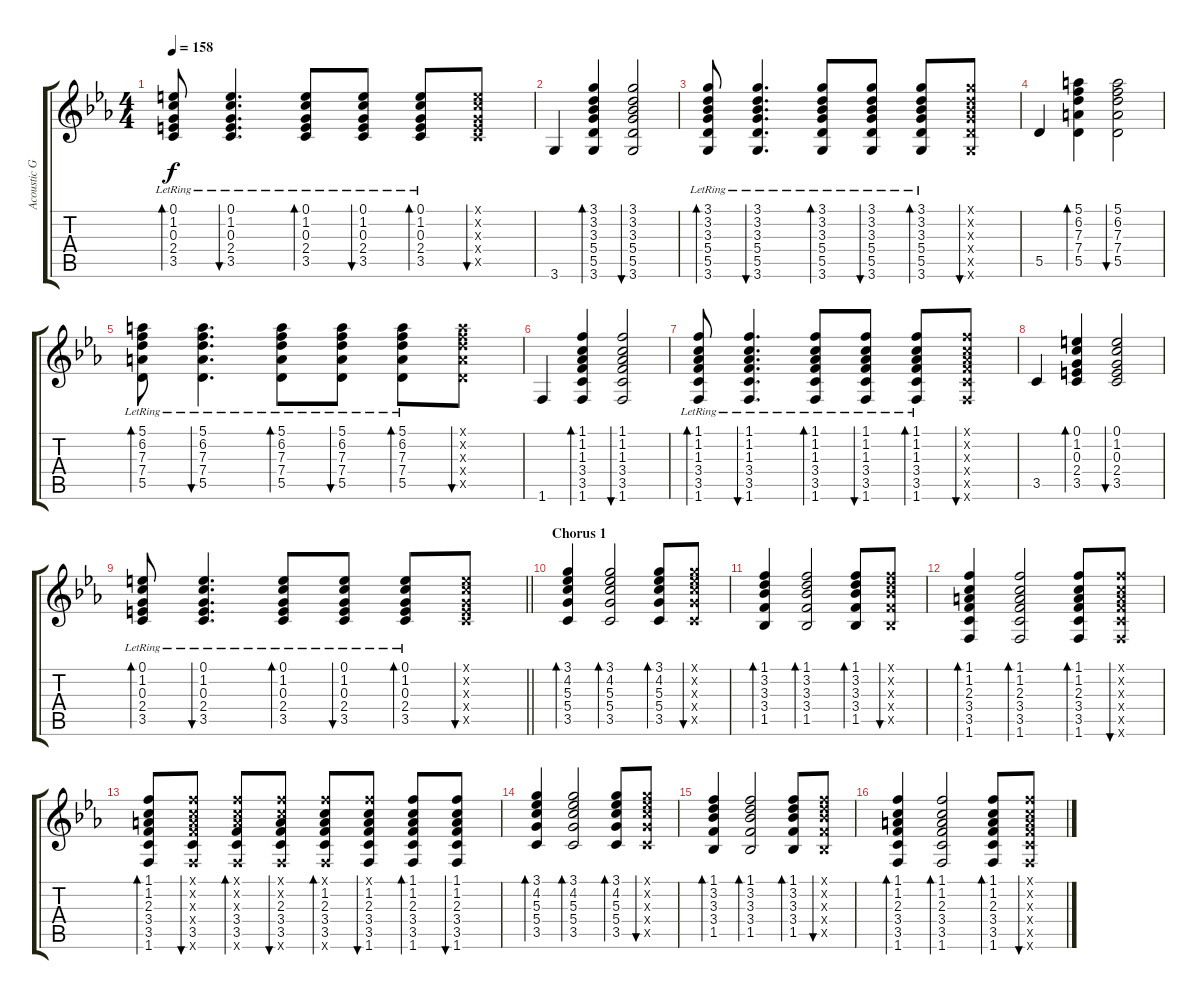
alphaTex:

\track ("Acoustic Guitar" "Acoustic G") {instrument acousticguitarsteel}
\staff {score tabs}
\tuning (E4 B3 G3 D3 A2 E2) {hide}
\ts (4 4)
\tempo 158
\clef g2
\ks eb
(0.1{lr} 1.2{lr} 0.3{lr} 2.4{lr} 3.5{lr}).8{bd 120 dy f} (0.1{lr} 1.2{lr} 0.3{lr} 2.4{lr} 3.5{lr}).4{d bu 120} (0.1{lr} 1.2{lr} 0.3{lr} 2.4{lr} 3.5{lr}).8{bd 120} (0.1{lr} 1.2{lr} 0.3{lr} 2.4{lr} 3.5{lr}).8{bu 120} (0.1{lr} 1.2{lr} 0.3{lr} 2.4{lr} 3.5{lr}).8{bd 120} (0.1{x} 1.2{x} 0.3{x} 2.4{x} 3.5{x}).8{bu 120} |
3.6.4 (3.1 3.2 3.3 5.4 5.5 3.6).4{bd 60} (3.1 3.2 3.3 5.4 5.5 3.6).2{bu 60} |
(3.1{lr} 3.2{lr} 3.3{lr} 5.4{lr} 5.5{lr} 3.6{lr}).8{bd 60} (3.1{lr} 3.2{lr} 3.3{lr} 5.4{lr} 5.5{lr} 3.6{lr}).4{d bu 60} (3.1{lr} 3.2{lr} 3.3{lr} 5.4{lr} 5.5{lr} 3.6{lr}).8{bd 60} (3.1{lr} 3.2{lr} 3.3{lr} 5.4{lr} 5.5{lr} 3.6{lr}).8{bu 60} (3.1{lr} 3.2{lr} 3.3{lr} 5.4{lr} 5.5{lr} 3.6{lr}).8{bd 60} (3.1{x} 3.2{x} 3.3{x} 5.4{x} 5.5{x} 3.6{x}).8{bu 60} |
5.5.4 (5.1 6.2 7.3 7.4 5.5).4{bd 120} (5.1 6.2 7.3 7.4 5.5).2{bu 120} |
(5.1{lr} 6.2{lr} 7.3{lr} 7.4{lr} 5.5{lr}).8{bd 120} (5.1{lr} 6.2{lr} 7.3{lr} 7.4{lr} 5.5{lr}).4{d bu 120} (5.1{lr} 6.2{lr} 7.3{lr} 7.4{lr} 5.5{lr}).8{bd 120} (5.1{lr} 6.2{lr} 7.3{lr} 7.4{lr} 5.5{lr}).8{bu 120} (5.1{lr} 6.2{lr} 7.3{lr} 7.4{lr} 5.5{lr}).8{bd 120} (5.1{x} 6.2{x} 7.3{x} 7.4{x} 5.5{x}).8{bu 120} |
1.6.4 (1.1 1.2 1.3 3.4 3.5 1.6).4{bd 120} (1.1 1.2 1.3 3.4 3.5 1.6).2{bu 120} |
(1.1{lr} 1.2{lr} 1.3{lr} 3.4{lr} 3.5{lr} 1.6{lr}).8{bd 120} (1.1{lr} 1.2{lr} 1.3{lr} 3.4{lr} 3.5{lr} 1.6{lr}).4{d bu 120} (1.1{lr} 1.2{lr} 1.3{lr} 3.4{lr} 3.5{lr} 1.6{lr}).8{bd 120} (1.1{lr} 1.2{lr} 1.3{lr} 3.4{lr} 3.5{lr} 1.6{lr}).8{bu 120} (1.1{lr} 1.2{lr} 1.3{lr} 3.4{lr} 3.5{lr} 1.6{lr}).8{bd 120} (1.1{x} 1.2{x} 1.3{x} 3.4{x} 3.5{x} 1.6{x}).8{bu 120} |
3.5.4 (0.1 1.2 0.3 2.4 3.5).4{bd 120} (0.1 1.2 0.3 2.4 3.5).2{bu 120} |
\barLineRight lightlight
(0.1{lr} 1.2{lr} 0.3{lr} 2.4{lr} 3.5{lr}).8{bd 120} (0.1{lr} 1.2{lr} 0.3{lr} 2.4{lr} 3.5{lr}).4{d bu 120} (0.1{lr} 1.2{lr} 0.3{lr} 2.4{lr} 3.5{lr}).8{bd 120} (0.1{lr} 1.2{lr} 0.3{lr} 2.4{lr} 3.5{lr}).8{bu 120} (0.1{lr} 1.2{lr} 0.3{lr} 2.4{lr} 3.5{lr}).8{bd 120} (0.1{x} 1.2{x} 0.3{x} 2.4{x} 3.5{x}).8{bu 120} |
\section ("" "Chorus 1")
(3.1 4.2 5.3 5.4 3.5).4{bd 60} (3.1 4.2 5.3 5.4 3.5).2{bd 60} (3.1 4.2 5.3 5.4 3.5).8{bd 60} (3.1{x} 4.2{x} 5.3{x} 5.4{x} 3.5{x}).8{bu 60} |
(1.1 3.2 3.3 3.4 1.5).4{bd 60} (1.1 3.2 3.3 3.4 1.5).2{bd 60} (1.1 3.2 3.3 3.4 1.5).8{bd 60} (1.1{x} 3.2{x} 3.3{x} 3.4{x} 1.5{x}).8{bu 60} |
(1.1 1.2 2.3 3.4 3.5 1.6).4{bd 60} (1.1 1.2 2.3 3.4 3.5 1.6).2{bd 60} (1.1 1.2 2.3 3.4 3.5 1.6).8{bd 60} (1.1{x} 1.2{x} 2.3{x} 3.4{x} 3.5{x} 1.6{x}).8{bu 60} |
(1.1 1.2 2.3 3.4 3.5 1.6).8{bd 60} (1.1{x} 1.2{x} 2.3{x} 3.4{x} 3.5 1.6{x}).8{bu 60} (1.1{x} 1.2{x} 2.3{x} 3.4 3.5 1.6{x}).8{bd 60} (1.1{x} 1.2{x} 2.3 3.4 3.5 1.6{x}).8{bu 60} (1.1{x} 1.2 2.3 3.4 3.5 1.6{x}).8{bd 60} (1.1{x} 1.2 2.3 3.4 3.5 1.6).8{bu 60} (1.1 1.2 2.3 3.4 3.5 1.6).8{bd 60} (1.1 1.2 2.3 3.4 3.5 1.6).8{bu 60} |
(3.1 4.2 5.3 5.4 3.5).4{bd 60} (3.1 4.2 5.3 5.4 3.5).2{bd 60} (3.1 4.2 5.3 5.4 3.5).8{bd 60} (3.1{x} 4.2{x} 5.3{x} 5.4{x} 3.5{x}).8{bu 60} |
(1.1 3.2 3.3 3.4 1.5).4{bd 60} (1.1 3.2 3.3 3.4 1.5).2{bd 60} (1.1 3.2 3.3 3.4 1.5).8{bd 60} (1.1{x} 3.2{x} 3.3{x} 3.4{x} 1.5{x}).8{bu 60} |
(1.1 1.2 2.3 3.4 3.5 1.6).4{bd 60} (1.1 1.2 2.3 3.4 3.5 1.6).2{bd 60} (1.1 1.2 2.3 3.4 3.5 1.6).8{bd 60} (1.1{x} 1.2{x} 2.3{x} 3.4{x} 3.5{x} 1.6{x}).8{bu 60}
